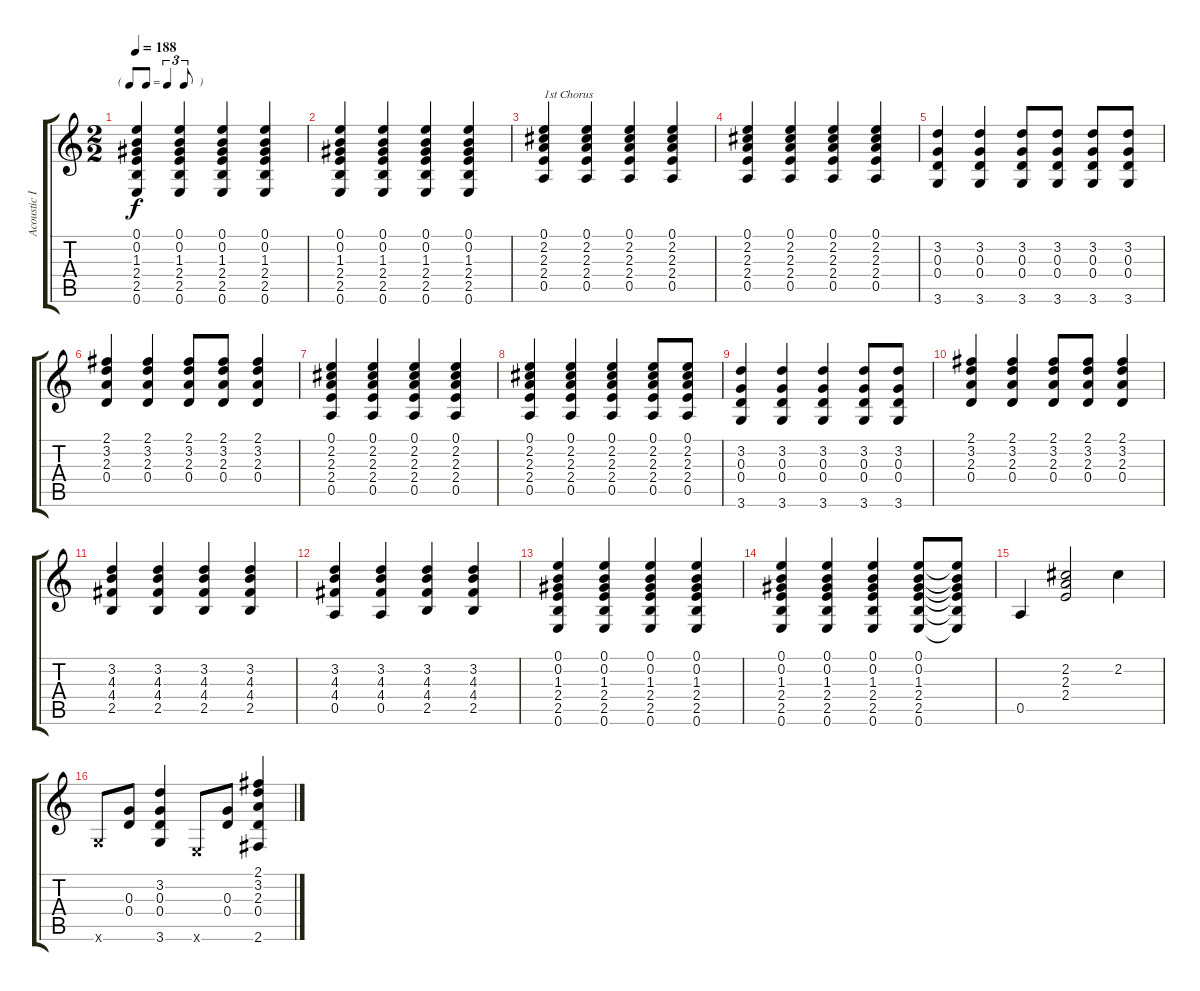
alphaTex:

\track ("Acoustic III" "Acoustic I") {instrument acousticguitarnylon}
\staff {score tabs}
\tuning (E4 B3 G3 D3 A2 E2) {hide}
\ts (2 2)
\tf triplet8th
\tempo 188
\clef g2
\ks c
(0.1 0.2 1.3 2.4 2.5 0.6).4{dy f} (0.1 0.2 1.3 2.4 2.5 0.6).4 (0.1 0.2 1.3 2.4 2.5 0.6).4 (0.1 0.2 1.3 2.4 2.5 0.6).4 |
(0.1 0.2 1.3 2.4 2.5 0.6).4 (0.1 0.2 1.3 2.4 2.5 0.6).4 (0.1 0.2 1.3 2.4 2.5 0.6).4 (0.1 0.2 1.3 2.4 2.5 0.6).4 |
(0.1 2.2 2.3 2.4 0.5).4{txt "1st Chorus"} (0.1 2.2 2.3 2.4 0.5).4 (0.1 2.2 2.3 2.4 0.5).4 (0.1 2.2 2.3 2.4 0.5).4 |
(0.1 2.2 2.3 2.4 0.5).4 (0.1 2.2 2.3 2.4 0.5).4 (0.1 2.2 2.3 2.4 0.5).4 (0.1 2.2 2.3 2.4 0.5).4 |
(3.2 0.3 0.4 3.6).4 (3.2 0.3 0.4 3.6).4 (3.2 0.3 0.4 3.6).8 (3.2 0.3 0.4 3.6).8 (3.2 0.3 0.4 3.6).8 (3.2 0.3 0.4 3.6).8 |
(2.1 3.2 2.3 0.4).4 (2.1 3.2 2.3 0.4).4 (2.1 3.2 2.3 0.4).8 (2.1 3.2 2.3 0.4).8 (2.1 3.2 2.3 0.4).4 |
(0.1 2.2 2.3 2.4 0.5).4 (0.1 2.2 2.3 2.4 0.5).4 (0.1 2.2 2.3 2.4 0.5).4 (0.1 2.2 2.3 2.4 0.5).4 |
(0.1 2.2 2.3 2.4 0.5).4 (0.1 2.2 2.3 2.4 0.5).4 (0.1 2.2 2.3 2.4 0.5).4 (0.1 2.2 2.3 2.4 0.5).8 (0.1 2.2 2.3 2.4 0.5).8 |
(3.2 0.3 0.4 3.6).4 (3.2 0.3 0.4 3.6).4 (3.2 0.3 0.4 3.6).4 (3.2 0.3 0.4 3.6).8 (3.2 0.3 0.4 3.6).8 |
(2.1 3.2 2.3 0.4).4 (2.1 3.2 2.3 0.4).4 (2.1 3.2 2.3 0.4).8 (2.1 3.2 2.3 0.4).8 (2.1 3.2 2.3 0.4).4 |
(3.2 4.3 4.4 2.5).4 (3.2 4.3 4.4 2.5).4 (3.2 4.3 4.4 2.5).4 (3.2 4.3 4.4 2.5).4 |
(3.2 4.3 4.4 0.5).4 (3.2 4.3 4.4 0.5).4 (3.2 4.3 4.4 2.5).4 (3.2 4.3 4.4 2.5).4 |
(0.1 0.2 1.3 2.4 2.5 0.6).4 (0.1 0.2 1.3 2.4 2.5 0.6).4 (0.1 0.2 1.3 2.4 2.5 0.6).4 (0.1 0.2 1.3 2.4 2.5 0.6).4 |
(0.1 0.2 1.3 2.4 2.5 0.6).4 (0.1 0.2 1.3 2.4 2.5 0.6).4 (0.1 0.2 1.3 2.4 2.5 0.6).4 (0.1 0.2 1.3 2.4 2.5 0.6).8 (0.1{t} 0.2{t} 1.3{t} 2.4{t} 2.5{t} 0.6{t}).8 |
0.5.4 (2.2 2.3 2.4).2 2.2.4 |
3.6{x}.8 (0.3 0.4).8 (3.2 0.3 0.4 3.6).4 0.6{x}.8 (0.3 0.4).8 (2.1 3.2 2.3 0.4 2.6).4
